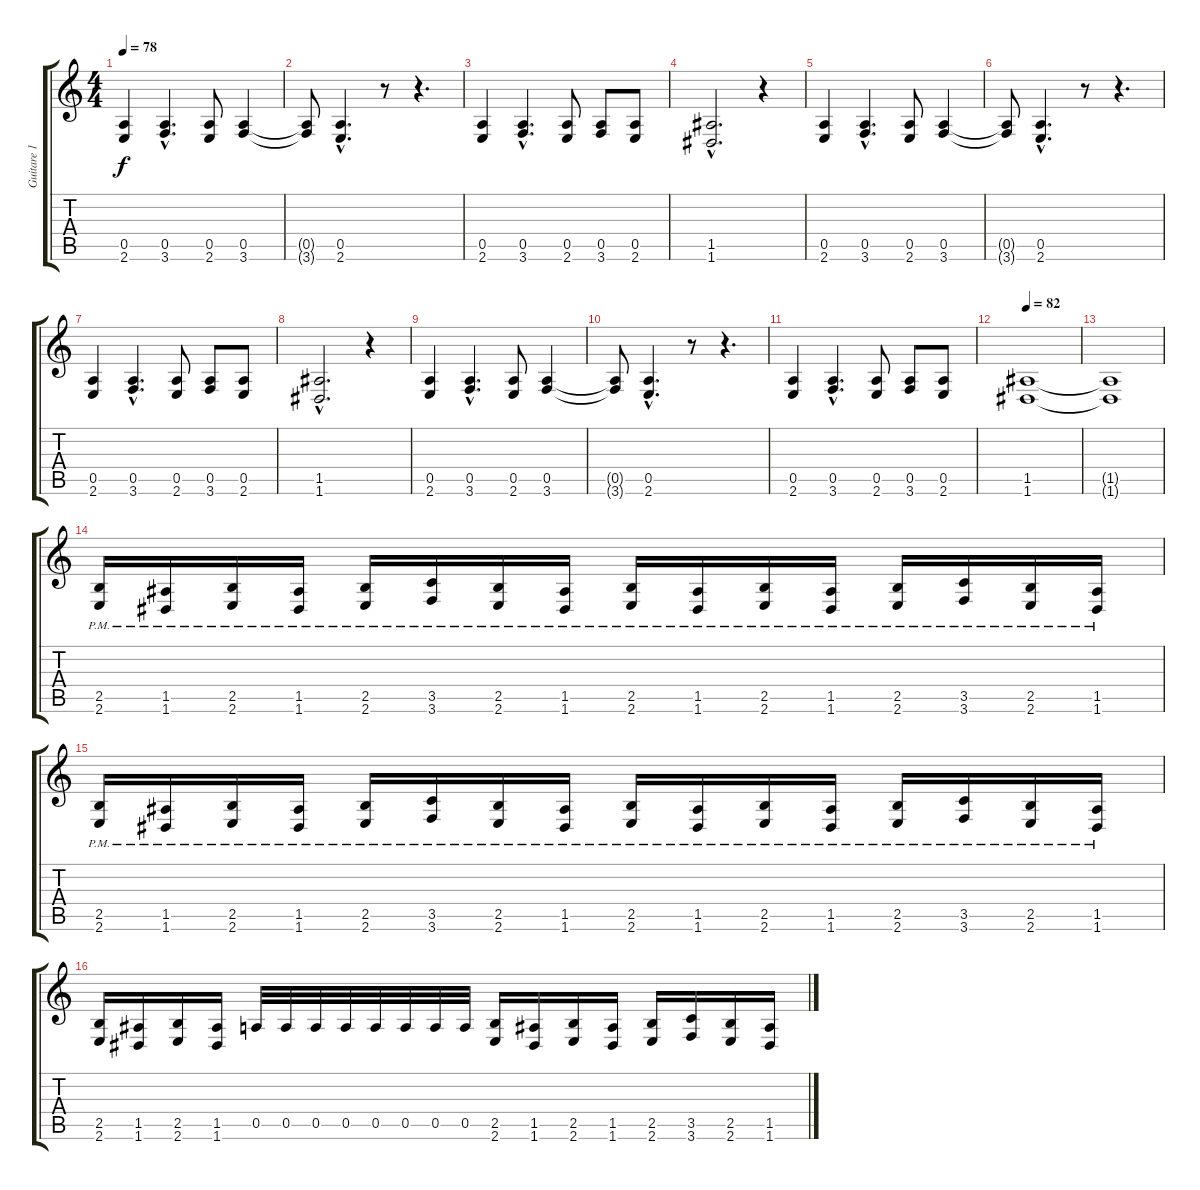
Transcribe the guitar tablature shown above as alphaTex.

\track ("Guitare 1" "Guitare 1") {instrument overdrivenguitar}
\staff {score tabs}
\tuning (E4 B3 G3 D3 A2 D2) {hide}
\ts (4 4)
\tempo 78
\clef g2
\ks c
(0.5 2.6).4{dy f} (0.5{hac} 3.6{hac}).4{d} (0.5 2.6).8 (0.5 3.6).4 |
(0.5{t} 3.6{t}).8 (0.5{hac} 2.6{hac}).4{d} r.8 r.4{d} |
(0.5 2.6).4 (0.5{hac} 3.6{hac}).4{d} (0.5 2.6).8 (0.5 3.6).8 (0.5 2.6).8 |
(1.5{hac} 1.6{hac}).2{d} r.4 |
(0.5 2.6).4 (0.5{hac} 3.6{hac}).4{d} (0.5 2.6).8 (0.5 3.6).4 |
(0.5{t} 3.6{t}).8 (0.5{hac} 2.6{hac}).4{d} r.8 r.4{d} |
(0.5 2.6).4 (0.5{hac} 3.6{hac}).4{d} (0.5 2.6).8 (0.5 3.6).8 (0.5 2.6).8 |
(1.5{hac} 1.6{hac}).2{d} r.4 |
(0.5 2.6).4 (0.5{hac} 3.6{hac}).4{d} (0.5 2.6).8 (0.5 3.6).4 |
(0.5{t} 3.6{t}).8 (0.5{hac} 2.6{hac}).4{d} r.8 r.4{d} |
(0.5 2.6).4 (0.5{hac} 3.6{hac}).4{d} (0.5 2.6).8 (0.5 3.6).8 (0.5 2.6).8 |
\tempo 82
(1.5 1.6).1 |
(1.5{t} 1.6{t}).1 |
(2.5{pm} 2.6{pm}).16{volume 11 balance 8} (1.5{pm} 1.6{pm}).16 (2.5{pm} 2.6{pm}).16 (1.5{pm} 1.6{pm}).16 (2.5{pm} 2.6{pm}).16 (3.5{pm} 3.6{pm}).16 (2.5{pm} 2.6{pm}).16 (1.5 1.6{pm}).16 (2.5 2.6{pm}).16 (1.5 1.6{pm}).16 (2.5 2.6{pm}).16 (1.5 1.6{pm}).16 (2.5 2.6{pm}).16 (3.5 3.6{pm}).16 (2.5 2.6{pm}).16 (1.5 1.6{pm}).16 |
(2.5{pm} 2.6{pm}).16 (1.5{pm} 1.6{pm}).16 (2.5{pm} 2.6{pm}).16 (1.5{pm} 1.6{pm}).16 (2.5{pm} 2.6{pm}).16 (3.5{pm} 3.6{pm}).16 (2.5{pm} 2.6{pm}).16 (1.5 1.6{pm}).16 (2.5 2.6{pm}).16 (1.5 1.6{pm}).16 (2.5 2.6{pm}).16 (1.5 1.6{pm}).16 (2.5 2.6{pm}).16 (3.5 3.6{pm}).16 (2.5 2.6{pm}).16 (1.5 1.6{pm}).16 |
(2.5 2.6).16 (1.5 1.6).16 (2.5 2.6).16 (1.5 1.6).16 0.5.32 0.5.32 0.5.32 0.5.32 0.5.32 0.5.32 0.5.32 0.5.32 (2.5 2.6).16 (1.5 1.6).16 (2.5 2.6).16 (1.5 1.6).16 (2.5 2.6).16 (3.5 3.6).16 (2.5 2.6).16 (1.5 1.6).16
